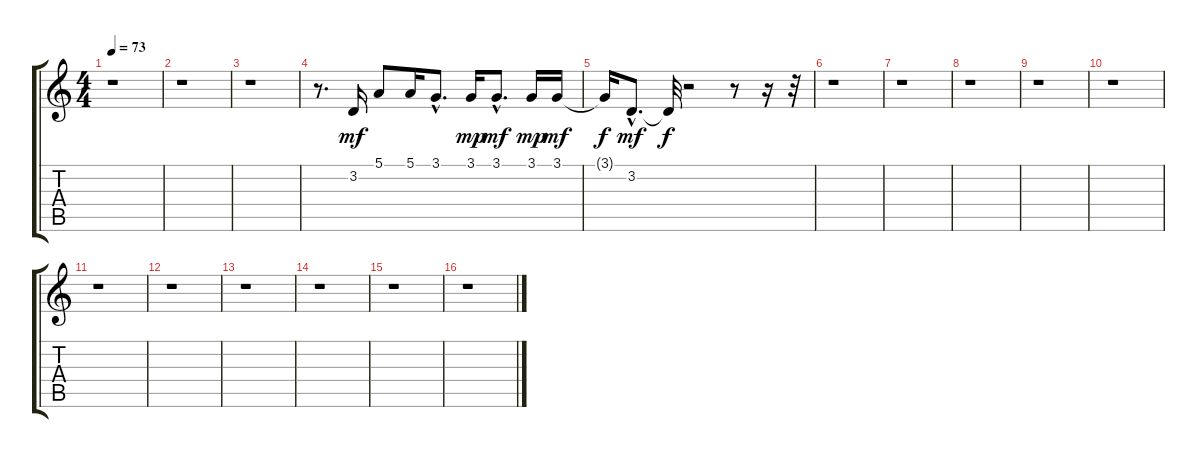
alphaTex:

\track "" {instrument flute}
\staff {score tabs}
\tuning (E4 B3 G3 D3 A2 E2) {hide}
\ts (4 4)
\tempo 73
\clef g2
\ks c
r.1{dy mf} |
r.1 |
r.1 |
r.8{d} 3.2.16 5.1.8 5.1.16 3.1{hac}.8{d} 3.1.16{dy mp} 3.1{hac}.8{d dy mf} 3.1.16{dy mp} 3.1.16{dy mf} |
3.1{t}.16{dy f} 3.2{hac}.8{d dy mf} 3.2{t}.32{dy f} r.2 r.8 r.16 r.32 |
r.1 |
r.1 |
r.1 |
r.1 |
r.1 |
r.1 |
r.1 |
r.1 |
r.1 |
r.1 |
r.1
